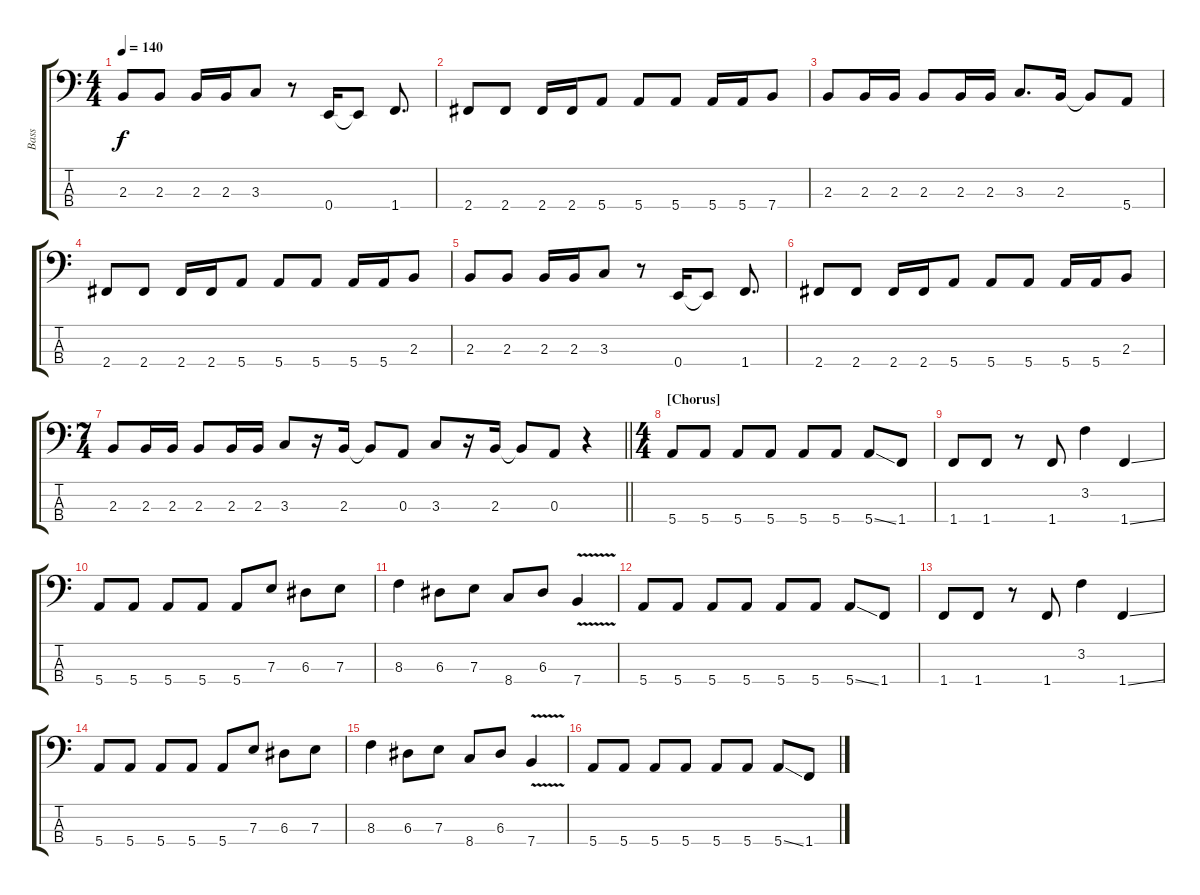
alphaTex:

\track ("Bass" "Bass") {instrument electricbasspick}
\staff {score tabs}
\tuning (G2 D2 A1 E1) {hide}
\ts (4 4)
\tempo 140
\clef f4
\ks c
2.3.8{dy f} 2.3.8 2.3.16 2.3.16 3.3.8 r.8 0.4.16 0.4{t}.8 1.4.8{d} |
2.4.8 2.4.8 2.4.16 2.4.16 5.4.8 5.4.8 5.4.8 5.4.16 5.4.16 7.4.8 |
2.3.8 2.3.16 2.3.16 2.3.8 2.3.16 2.3.16 3.3.8{d} 2.3.16 2.3{t}.8 5.4.8 |
2.4.8 2.4.8 2.4.16 2.4.16 5.4.8 5.4.8 5.4.8 5.4.16 5.4.16 2.3.8 |
2.3.8 2.3.8 2.3.16 2.3.16 3.3.8 r.8 0.4.16 0.4{t}.8 1.4.8{d} |
2.4.8 2.4.8 2.4.16 2.4.16 5.4.8 5.4.8 5.4.8 5.4.16 5.4.16 2.3.8 |
\ts (7 4)
\barLineRight lightlight
2.3.8 2.3.16 2.3.16 2.3.8 2.3.16 2.3.16 3.3.8 r.16 2.3.16 2.3{t}.8 0.3.8 3.3.8 r.16 2.3.16 2.3{t}.8 0.3.8 r.4 |
\ts (4 4)
\section ("" "[Chorus]")
5.4.8 5.4.8 5.4.8 5.4.8 5.4.8 5.4.8 5.4{ss}.8 1.4.8 |
1.4.8 1.4.8 r.8 1.4.8 3.2.4 1.4{ss}.4 |
5.4.8 5.4.8 5.4.8 5.4.8 5.4.8 7.3.8 6.3.8 7.3.8 |
8.3.4 6.3.8 7.3.8 8.4.8 6.3.8 7.4{v}.4 |
5.4.8 5.4.8 5.4.8 5.4.8 5.4.8 5.4.8 5.4{ss}.8 1.4.8 |
1.4.8 1.4.8 r.8 1.4.8 3.2.4 1.4{ss}.4 |
5.4.8 5.4.8 5.4.8 5.4.8 5.4.8 7.3.8 6.3.8 7.3.8 |
8.3.4 6.3.8 7.3.8 8.4.8 6.3.8 7.4{v}.4 |
5.4.8 5.4.8 5.4.8 5.4.8 5.4.8 5.4.8 5.4{ss}.8 1.4.8
